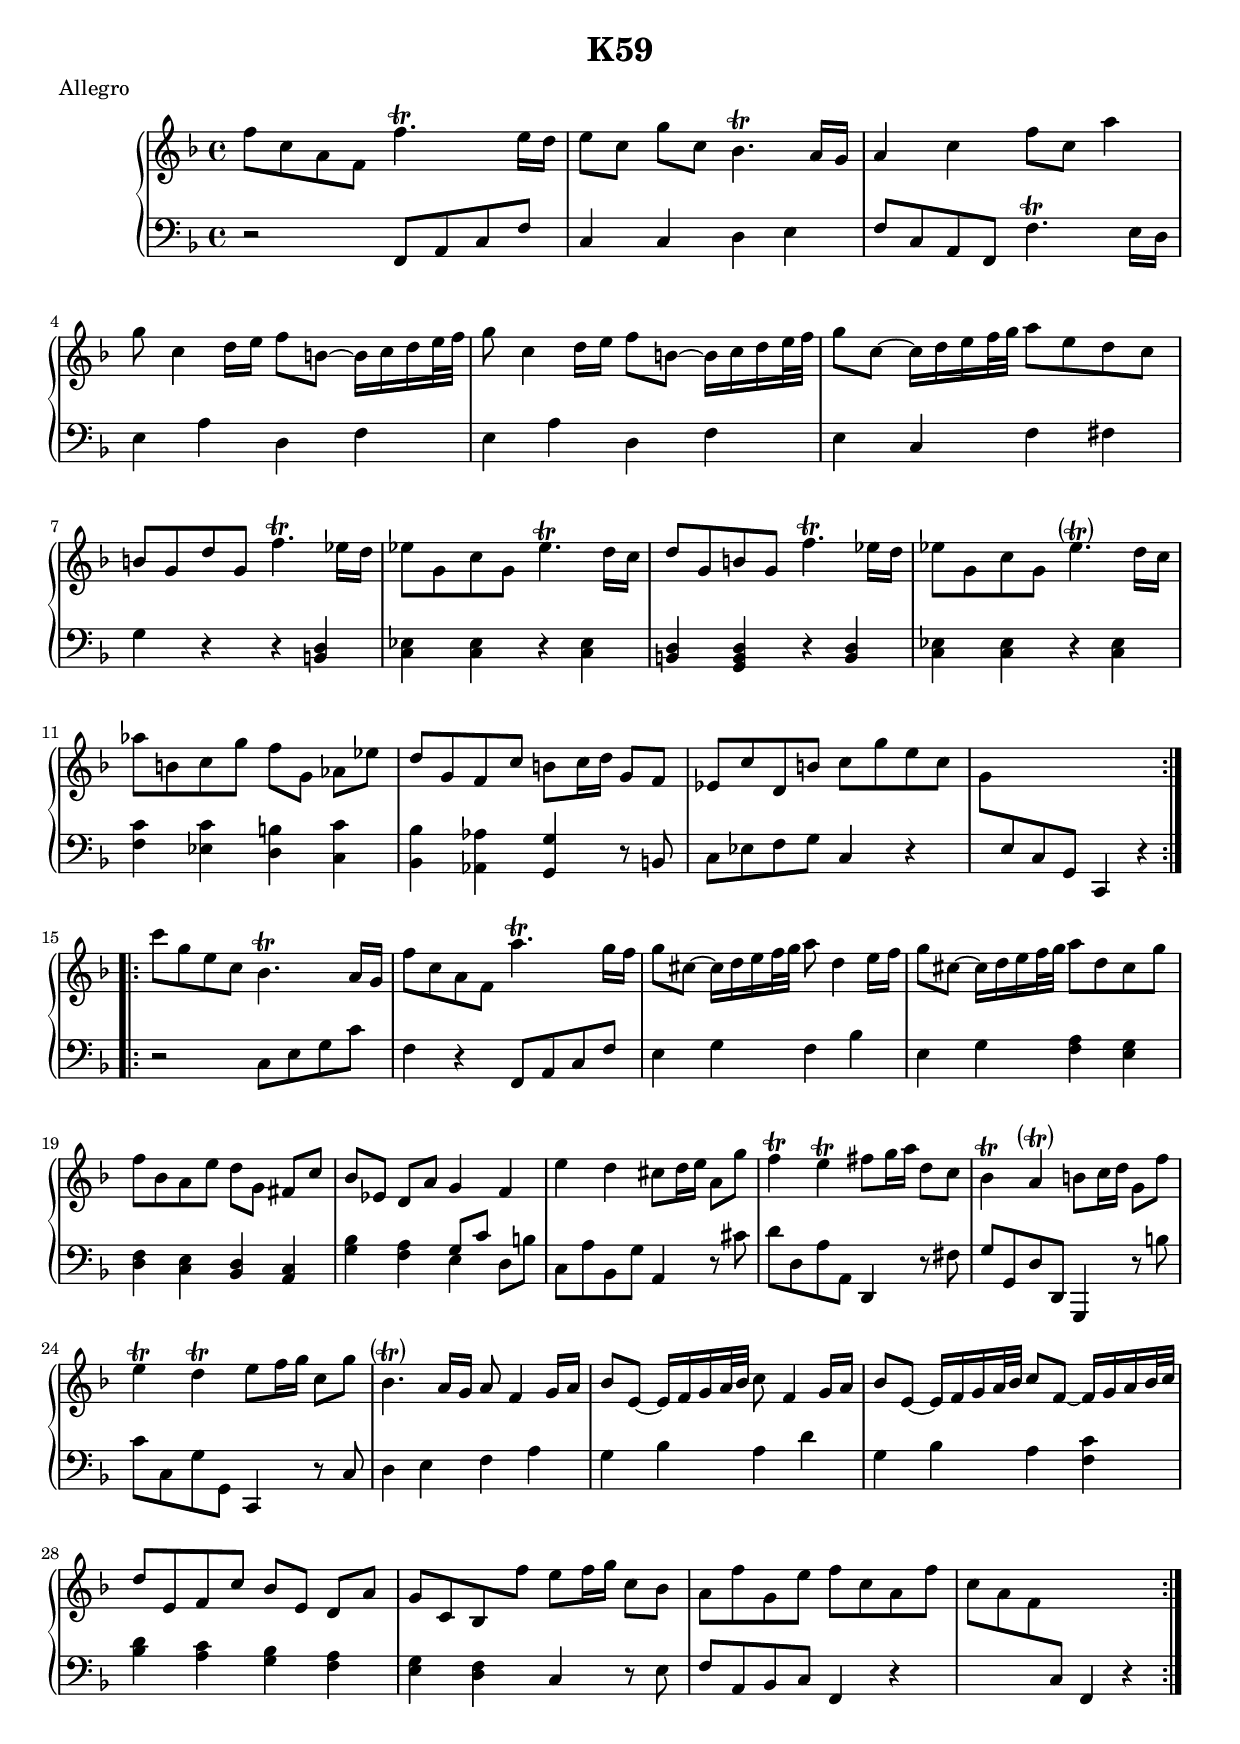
\version "2.18.2"
\version "2.18.2"

su = \stemUp
sd = \stemDown
sn = \stemNeutral
tu = \tieUp
td = \tieDown
tn = \tieNeutral
cstr = \change Staff = "right"
cstl = \change Staff = "left"

global = {
  \key f \major
  \time 4/4
  \override ParenthesesItem #'font-size = #+2
}

right = \relative c'' {
  \global
 
  \repeat volta 2 {
    f8 c a f f'4.-\trill e16 d
    e8[ c] g'[ c,] bes4.-\trill a16 g
    
    a4 c f8 c a'4
    \repeat unfold 2 {
      g8 c,4 d16 e f8 b, ~ b16 c d e32 f}
    
    g8 c, ~ c16 d e f32 g a8 e d c
    b g d' g, f'4.-\trill ees16 d
    ees8 g, c g ees'4.-\trill d16 c
    
    d8 g, b g f'4.-\trill ees16 d
    ees8 g, c g ees'4.-\parenthesize-\trill d16 c
    aes'8 b, c g' f[ g,] aes[ ees']
    
    d g, f c' b c16 d g,8 f
    ees c' d, b' c g' e c
    g \cstl e, c g c,4 r \cstr
  }
  
  \repeat volta 2 {
    c''''8 g e c bes4.-\trill a16 g
    f'8 c a f a'4.-\trill g16 f
    g8 cis, ~ cis16 d e f32 g a8 d,4 e16 f
    
    g8 cis, ~ cis16 d e f32 g a8 d, cis g'
    f bes, a e' d[ g,] fis[ c']
    bes[ ees,] d[ a'] g4 f
    
    e' d cis8 d16 e a,8 g'
    f4-\trill e-\trill fis8 g16 a d,8 c
    bes4-\trill a-\parenthesize-\trill b8 c16 d g,8 f'
    e4-\trill d-\trill e8 f16 g c,8 g'
    
    bes,4.-\parenthesize-\trill a16 g a8 f4 g16 a
    bes8 e, ~ e16 f g a32 bes c8 f,4 g16 a
    bes8 e, ~ e16 f g a32 bes c8 f, ~ f16 g a bes32 c
    
    d8 e, f c' bes[ e,] d[ a']
    g c, bes \once \sd f'' e f16 g c,8 bes
    a f' g, e' f c a f'
    c a f \cstl c, f,4 r
  }
}
 
left = \relative c, {
  \global
  
  \repeat volta 2 {
    r2 f8 a c f
    c4 c d e
    
    f8 c a f f'4.-\trill e16 d
    e4 a d, f
    e a d, f
    
    e c f fis
    g r r <b, d>
    <c ees> <c ees > r <c ees>
    
    <b d> <g b d> r <b d>
    <c ees> <c ees> r <c ees>
    <f c'> <ees c'> <d b'> <c c'>
    
    <bes bes'> <aes aes'> <g g'> r8 b
    c ees f g c,4 r
    s1
  }
  
  \repeat volta 2 {
    r2 c8 e g c
    f,4 r f,8 a c f
    e4 g f bes
    
    e, g <f a> <e g>
    <d f> <c e> <bes d> <a c>
    <g' bes> <f a> <<{ g8[ c] } \\ { e,4 }>> d8 b'
    
    c, a' bes, g' a,4 r8 cis'
    d d, a' a, d,4 r8 fis'
    g g, d' d, g,4 r8 b''
    c c, g' g, c,4 r8 c'
    
    d4 e f a
    g bes a d
    g, bes a <f c'>
    
    <bes d> <a c> <g bes> <f a>
    <e g> <d f> c4 r8 e
    f a, bes c f,4 r
    s1
  }
}


#(set-global-staff-size 18.4)

\header {
  title = "K59"
  meter = "Allegro"
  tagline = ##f
}

\paper {
  #(set-paper-size "a4")
  print-page-number = ##f
  between-system-padding = #0.1
  between-system-space = #0.1
  ragged-last-bottom = ##f
  ragged-bottom = ##f
}

\score {
  \new PianoStaff <<
    \new Staff = "right" {
      \right
    }
    \new Staff = "left" { 
      <<
      \clef bass \left 
      {s1*14 \break}
      >>
    }
  >>
  \layout { }
}
